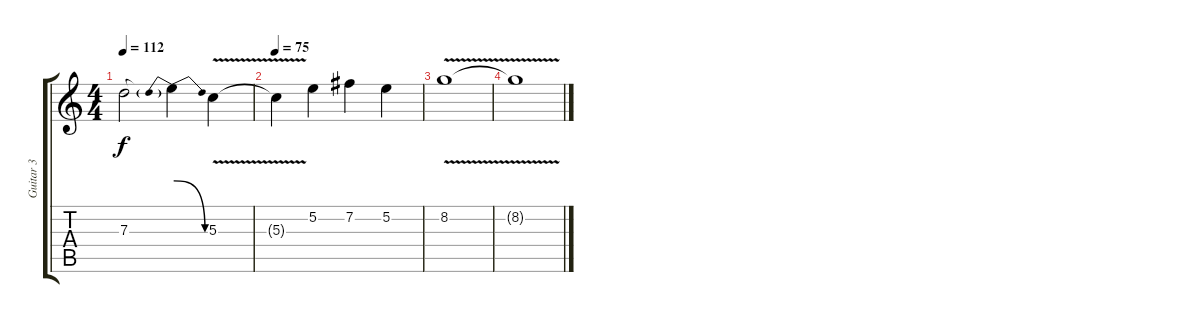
\track ("Guitar 3" "Guitar 3") {instrument overdrivenguitar}
\staff {score tabs}
\tuning (E4 B3 G3 D3 A2 E2) {hide}
\ts (4 4)
\tempo 112
\clef g2
\ks c
7.3{t}.2{dy f} 7.3{be (prebendrelease 0 4 60 0) t}.4 5.3{v}.4 |
\tempo 75
5.3{t}.4 5.2.4 7.2.4 5.2.4 |
8.2{v}.1 |
8.2{t}.1
